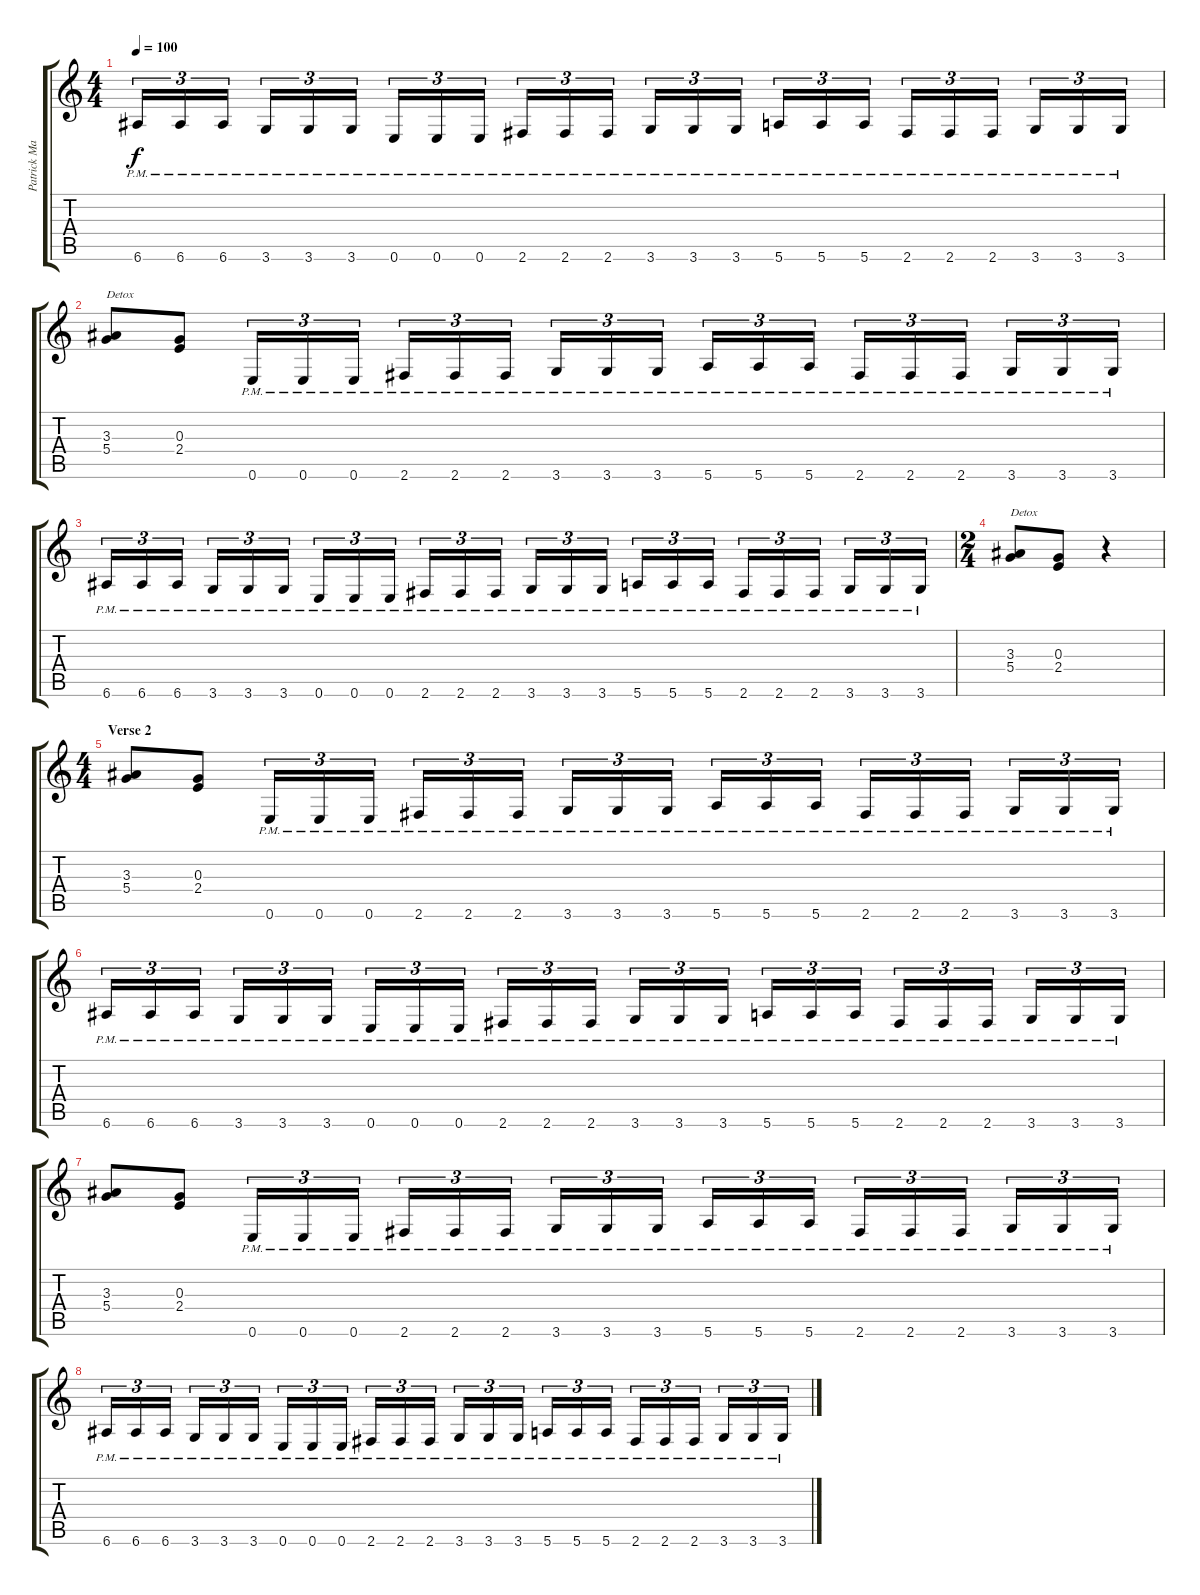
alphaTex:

\track ("Patrick Mameli (lead)" "Patrick Ma") {instrument distortionguitar}
\staff {score tabs}
\tuning (E4 B3 G3 D3 A2 E2) {hide}
\ts (4 4)
\tempo 100
\clef g2
\ks c
6.6{pm}.16{tu (3 2) dy f} 6.6{pm}.16{tu (3 2)} 6.6{pm}.16{tu (3 2)} 3.6{pm}.16{tu (3 2)} 3.6{pm}.16{tu (3 2)} 3.6{pm}.16{tu (3 2)} 0.6{pm}.16{tu (3 2)} 0.6{pm}.16{tu (3 2)} 0.6{pm}.16{tu (3 2)} 2.6{pm}.16{tu (3 2)} 2.6{pm}.16{tu (3 2)} 2.6{pm}.16{tu (3 2)} 3.6{pm}.16{tu (3 2)} 3.6{pm}.16{tu (3 2)} 3.6{pm}.16{tu (3 2)} 5.6{pm}.16{tu (3 2)} 5.6{pm}.16{tu (3 2)} 5.6{pm}.16{tu (3 2)} 2.6{pm}.16{tu (3 2)} 2.6{pm}.16{tu (3 2)} 2.6{pm}.16{tu (3 2)} 3.6{pm}.16{tu (3 2)} 3.6{pm}.16{tu (3 2)} 3.6{pm}.16{tu (3 2)} |
(3.3 5.4).8{txt "Detox"} (0.3 2.4).8 0.6{pm}.16{tu (3 2)} 0.6{pm}.16{tu (3 2)} 0.6{pm}.16{tu (3 2)} 2.6{pm}.16{tu (3 2)} 2.6{pm}.16{tu (3 2)} 2.6{pm}.16{tu (3 2)} 3.6{pm}.16{tu (3 2)} 3.6{pm}.16{tu (3 2)} 3.6{pm}.16{tu (3 2)} 5.6{pm}.16{tu (3 2)} 5.6{pm}.16{tu (3 2)} 5.6{pm}.16{tu (3 2)} 2.6{pm}.16{tu (3 2)} 2.6{pm}.16{tu (3 2)} 2.6{pm}.16{tu (3 2)} 3.6{pm}.16{tu (3 2)} 3.6{pm}.16{tu (3 2)} 3.6{pm}.16{tu (3 2)} |
6.6{pm}.16{tu (3 2)} 6.6{pm}.16{tu (3 2)} 6.6{pm}.16{tu (3 2)} 3.6{pm}.16{tu (3 2)} 3.6{pm}.16{tu (3 2)} 3.6{pm}.16{tu (3 2)} 0.6{pm}.16{tu (3 2)} 0.6{pm}.16{tu (3 2)} 0.6{pm}.16{tu (3 2)} 2.6{pm}.16{tu (3 2)} 2.6{pm}.16{tu (3 2)} 2.6{pm}.16{tu (3 2)} 3.6{pm}.16{tu (3 2)} 3.6{pm}.16{tu (3 2)} 3.6{pm}.16{tu (3 2)} 5.6{pm}.16{tu (3 2)} 5.6{pm}.16{tu (3 2)} 5.6{pm}.16{tu (3 2)} 2.6{pm}.16{tu (3 2)} 2.6{pm}.16{tu (3 2)} 2.6{pm}.16{tu (3 2)} 3.6{pm}.16{tu (3 2)} 3.6{pm}.16{tu (3 2)} 3.6{pm}.16{tu (3 2)} |
\ts (2 4)
(3.3 5.4).8{txt "Detox"} (0.3 2.4).8 r.4 |
\ts (4 4)
\section ("" "Verse 2")
(3.3 5.4).8 (0.3 2.4).8 0.6{pm}.16{tu (3 2)} 0.6{pm}.16{tu (3 2)} 0.6{pm}.16{tu (3 2)} 2.6{pm}.16{tu (3 2)} 2.6{pm}.16{tu (3 2)} 2.6{pm}.16{tu (3 2)} 3.6{pm}.16{tu (3 2)} 3.6{pm}.16{tu (3 2)} 3.6{pm}.16{tu (3 2)} 5.6{pm}.16{tu (3 2)} 5.6{pm}.16{tu (3 2)} 5.6{pm}.16{tu (3 2)} 2.6{pm}.16{tu (3 2)} 2.6{pm}.16{tu (3 2)} 2.6{pm}.16{tu (3 2)} 3.6{pm}.16{tu (3 2)} 3.6{pm}.16{tu (3 2)} 3.6{pm}.16{tu (3 2)} |
6.6{pm}.16{tu (3 2)} 6.6{pm}.16{tu (3 2)} 6.6{pm}.16{tu (3 2)} 3.6{pm}.16{tu (3 2)} 3.6{pm}.16{tu (3 2)} 3.6{pm}.16{tu (3 2)} 0.6{pm}.16{tu (3 2)} 0.6{pm}.16{tu (3 2)} 0.6{pm}.16{tu (3 2)} 2.6{pm}.16{tu (3 2)} 2.6{pm}.16{tu (3 2)} 2.6{pm}.16{tu (3 2)} 3.6{pm}.16{tu (3 2)} 3.6{pm}.16{tu (3 2)} 3.6{pm}.16{tu (3 2)} 5.6{pm}.16{tu (3 2)} 5.6{pm}.16{tu (3 2)} 5.6{pm}.16{tu (3 2)} 2.6{pm}.16{tu (3 2)} 2.6{pm}.16{tu (3 2)} 2.6{pm}.16{tu (3 2)} 3.6{pm}.16{tu (3 2)} 3.6{pm}.16{tu (3 2)} 3.6{pm}.16{tu (3 2)} |
(3.3 5.4).8 (0.3 2.4).8 0.6{pm}.16{tu (3 2)} 0.6{pm}.16{tu (3 2)} 0.6{pm}.16{tu (3 2)} 2.6{pm}.16{tu (3 2)} 2.6{pm}.16{tu (3 2)} 2.6{pm}.16{tu (3 2)} 3.6{pm}.16{tu (3 2)} 3.6{pm}.16{tu (3 2)} 3.6{pm}.16{tu (3 2)} 5.6{pm}.16{tu (3 2)} 5.6{pm}.16{tu (3 2)} 5.6{pm}.16{tu (3 2)} 2.6{pm}.16{tu (3 2)} 2.6{pm}.16{tu (3 2)} 2.6{pm}.16{tu (3 2)} 3.6{pm}.16{tu (3 2)} 3.6{pm}.16{tu (3 2)} 3.6{pm}.16{tu (3 2)} |
6.6{pm}.16{tu (3 2)} 6.6{pm}.16{tu (3 2)} 6.6{pm}.16{tu (3 2)} 3.6{pm}.16{tu (3 2)} 3.6{pm}.16{tu (3 2)} 3.6{pm}.16{tu (3 2)} 0.6{pm}.16{tu (3 2)} 0.6{pm}.16{tu (3 2)} 0.6{pm}.16{tu (3 2)} 2.6{pm}.16{tu (3 2)} 2.6{pm}.16{tu (3 2)} 2.6{pm}.16{tu (3 2)} 3.6{pm}.16{tu (3 2)} 3.6{pm}.16{tu (3 2)} 3.6{pm}.16{tu (3 2)} 5.6{pm}.16{tu (3 2)} 5.6{pm}.16{tu (3 2)} 5.6{pm}.16{tu (3 2)} 2.6{pm}.16{tu (3 2)} 2.6{pm}.16{tu (3 2)} 2.6{pm}.16{tu (3 2)} 3.6{pm}.16{tu (3 2)} 3.6{pm}.16{tu (3 2)} 3.6{pm}.16{tu (3 2)}
